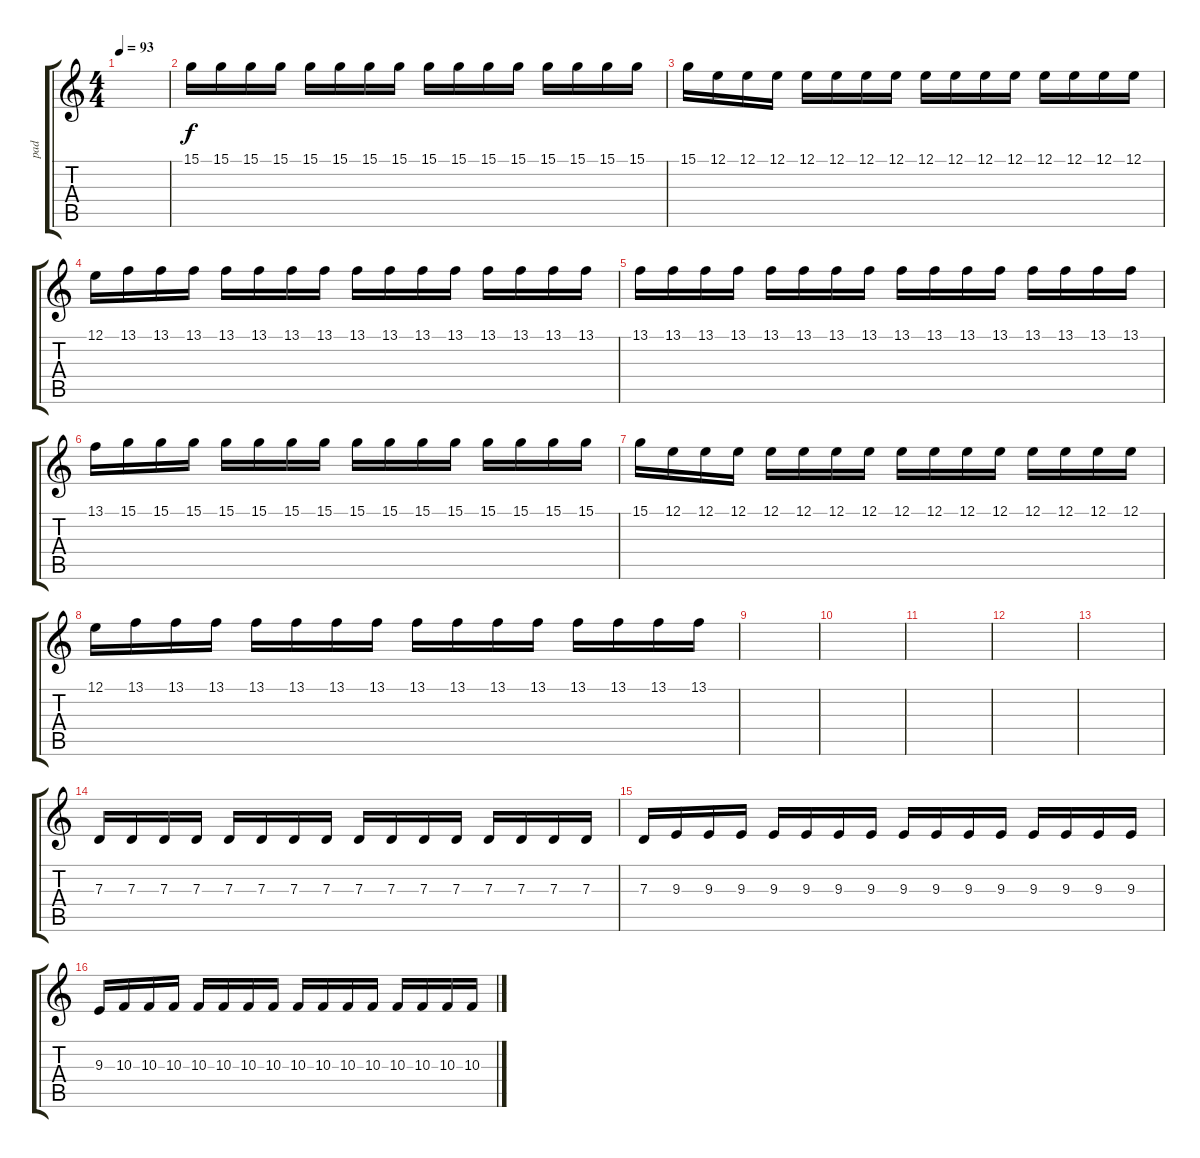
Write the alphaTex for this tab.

\track ("pad" "pad") {instrument pad4choir}
\staff {score tabs}
\tuning (E4 B3 G3 D3 A2 E2) {hide}
\ts (4 4)
\tempo 93
\clef g2
\ks c
|
15.1.16{volume 9 instrument lead2sawtooth} 15.1.16 15.1.16 15.1.16 15.1.16 15.1.16 15.1.16 15.1.16 15.1.16 15.1.16 15.1.16 15.1.16 15.1.16 15.1.16 15.1.16 15.1.16 |
15.1.16 12.1.16 12.1.16 12.1.16 12.1.16 12.1.16 12.1.16 12.1.16 12.1.16 12.1.16 12.1.16 12.1.16 12.1.16 12.1.16 12.1.16 12.1.16 |
12.1.16 13.1.16 13.1.16 13.1.16 13.1.16 13.1.16 13.1.16 13.1.16 13.1.16 13.1.16 13.1.16 13.1.16 13.1.16 13.1.16 13.1.16 13.1.16 |
13.1.16 13.1.16 13.1.16 13.1.16 13.1.16 13.1.16 13.1.16 13.1.16 13.1.16 13.1.16 13.1.16 13.1.16 13.1.16 13.1.16 13.1.16 13.1.16 |
13.1.16 15.1.16 15.1.16 15.1.16 15.1.16 15.1.16 15.1.16 15.1.16 15.1.16 15.1.16 15.1.16 15.1.16 15.1.16 15.1.16 15.1.16 15.1.16 |
15.1.16 12.1.16 12.1.16 12.1.16 12.1.16 12.1.16 12.1.16 12.1.16 12.1.16 12.1.16 12.1.16 12.1.16 12.1.16 12.1.16 12.1.16 12.1.16 |
12.1.16 13.1.16 13.1.16 13.1.16 13.1.16 13.1.16 13.1.16 13.1.16 13.1.16 13.1.16 13.1.16 13.1.16 13.1.16 13.1.16 13.1.16 13.1.16 |
|
|
|
|
|
7.3.16{volume 15 instrument lead2sawtooth} 7.3.16 7.3.16 7.3.16 7.3.16 7.3.16 7.3.16 7.3.16 7.3.16 7.3.16 7.3.16 7.3.16 7.3.16 7.3.16 7.3.16 7.3.16 |
7.3.16 9.3.16 9.3.16 9.3.16 9.3.16 9.3.16 9.3.16 9.3.16 9.3.16 9.3.16 9.3.16 9.3.16 9.3.16 9.3.16 9.3.16 9.3.16 |
9.3.16 10.3.16 10.3.16 10.3.16 10.3.16 10.3.16 10.3.16 10.3.16 10.3.16 10.3.16 10.3.16 10.3.16 10.3.16 10.3.16 10.3.16 10.3.16
